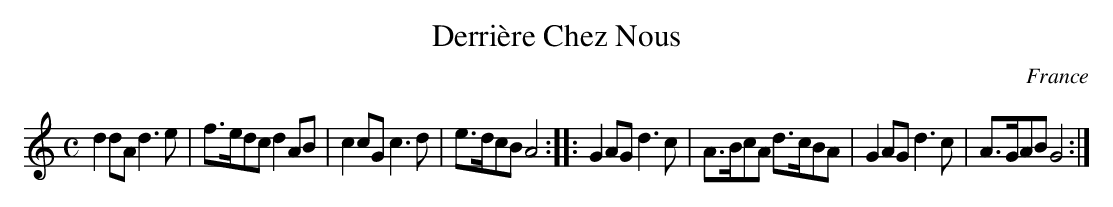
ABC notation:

X:1
T:Derrière Chez Nous
M:C
O:France
K:Am
d2dAd3e|f>edcd2AB|c2cGc3d|e>dcBA4::\
G2AGd3c|A>BcA d>cBA|G2AGd3c|A>GABG4:|
